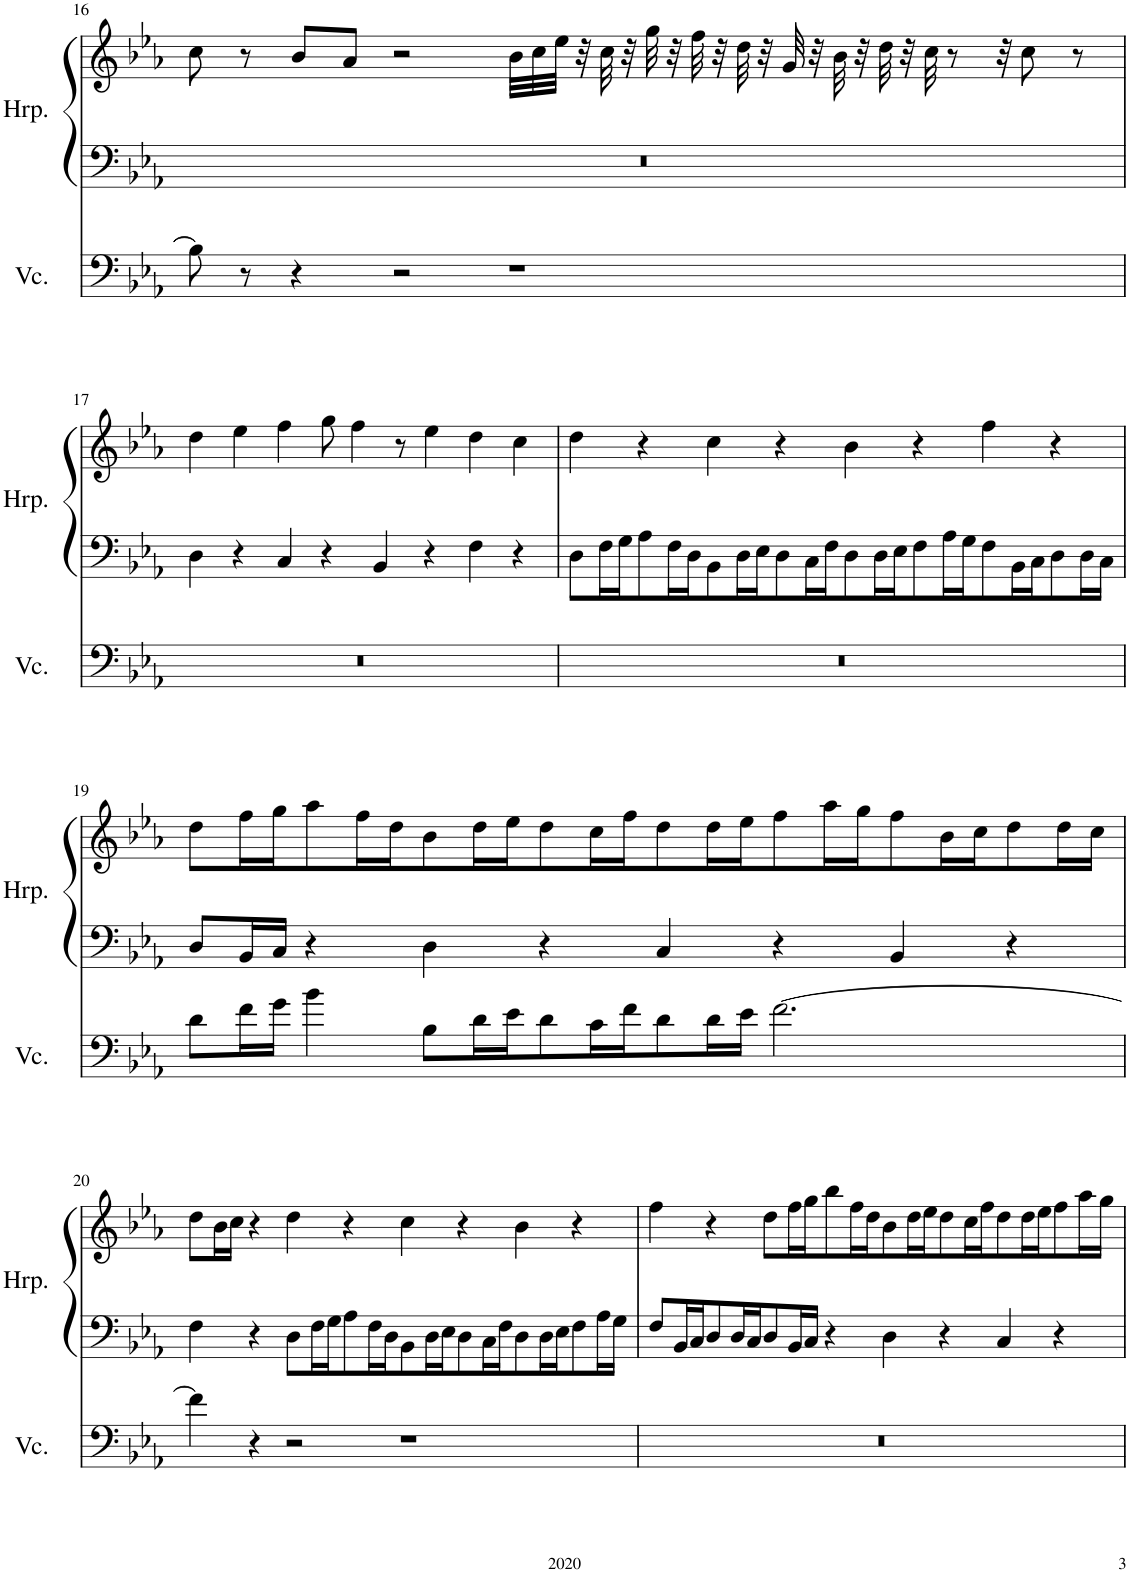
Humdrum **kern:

**kern	**kern	**kern
*part2	*part1	*part1
*staff3	*staff2	*staff1
*I"Violoncello	*I"Harp	*
*I'Vc.	*I'Hrp.	*
!!LO:PB:g=z
*clefF4	*clefF4	*clefG2
*k[b-e-a-]	*k[b-e-a-]	*k[b-e-a-]
*M16/8	*M16/8	*M16/8
=16	=16	=16
8B--\]	0r	8cc\
8r	.	8r
4r	.	8b-/L
.	.	8a-/J
2r	.	2r
1r	.	32b-\LLL
.	.	32cc\
.	.	32ee-\JJJ
.	.	32r
.	.	32cc\
.	.	32r
.	.	32gg\
.	.	32r
.	.	32ff\
.	.	32r
.	.	32dd\
.	.	32r
.	.	32g/
.	.	32r
.	.	32b-\
.	.	32r
.	.	32dd\
.	.	32r
.	.	32cc\
.	.	8r
.	.	32r
.	.	8cc\
.	.	8r
!!LO:LB:g=z
=17	=17	=17
0r	4D\	4dd\
.	4r	4ee-\
.	4C/	4ff\
.	4r	8gg\
.	.	4ff\
.	4BB-/	.
.	.	8r
.	4r	4ee-\
.	4F\	4dd\
.	4r	4cc\
=18	=18	=18
0r	8D\L	4dd\
.	16F\L	.
.	16G\J	.
.	8A-\	4r
.	16F\L	.
.	16D\J	.
.	8BB-\	4cc\
.	16D\L	.
.	16E-\J	.
.	8D\	4r
.	16C\L	.
.	16F\J	.
.	8D\	4b-\
.	16D\L	.
.	16E-\J	.
.	8F\	4r
.	16A-\L	.
.	16G\J	.
.	8F\	4ff\
.	16BB-\L	.
.	16C\J	.
.	8D\	4r
.	16D\L	.
.	16C\JJ	.
!!LO:LB:g=z
=19	=19	=19
8d\L	8D/L	8dd\L
16f\L	16BB-/L	16ff\L
16g\JJ	16C/JJ	16gg\J
4b-\	4r	8aa-\
.	.	16ff\L
.	.	16dd\J
8B-\L	4D\	8b-\
16d\L	.	16dd\L
16e-\J	.	16ee-\J
8d\	4r	8dd\
16c\L	.	16cc\L
16f\J	.	16ff\J
8d\	4C/	8dd\
16d\L	.	16dd\L
16e-\JJ	.	16ee-\J
[2.f\	4r	8ff\
.	.	16aa-\L
.	.	16gg\J
.	4BB-/	8ff\
.	.	16b-\L
.	.	16cc\J
.	4r	8dd\
.	.	16dd\L
.	.	16cc\JJ
!!LO:LB:g=z
=20	=20	=20
4f\]	4F\	8dd\L
.	.	16b-\L
.	.	16cc\JJ
4r	4r	4r
2r	8D\L	4dd\
.	16F\L	.
.	16G\J	.
.	8A-\	4r
.	16F\L	.
.	16D\J	.
1r	8BB-\	4cc\
.	16D\L	.
.	16E-\J	.
.	8D\	4r
.	16C\L	.
.	16F\J	.
.	8D\	4b-\
.	16D\L	.
.	16E-\J	.
.	8F\	4r
.	16A-\L	.
.	16G\JJ	.
=21	=21	=21
0r	8F/L	4ff\
.	16BB-/L	.
.	16C/J	.
.	8D/	4r
.	16D/L	.
.	16C/J	.
.	8D/	8dd\L
.	16BB-/L	16ff\L
.	16C/JJ	16gg\J
.	4r	8bb-\
.	.	16ff\L
.	.	16dd\J
.	4D\	8b-\
.	.	16dd\L
.	.	16ee-\J
.	4r	8dd\
.	.	16cc\L
.	.	16ff\J
.	4C/	8dd\
.	.	16dd\L
.	.	16ee-\J
.	4r	8ff\
.	.	16aa-\L
.	.	16gg\JJ
=	=	=
*-	*-	*-
